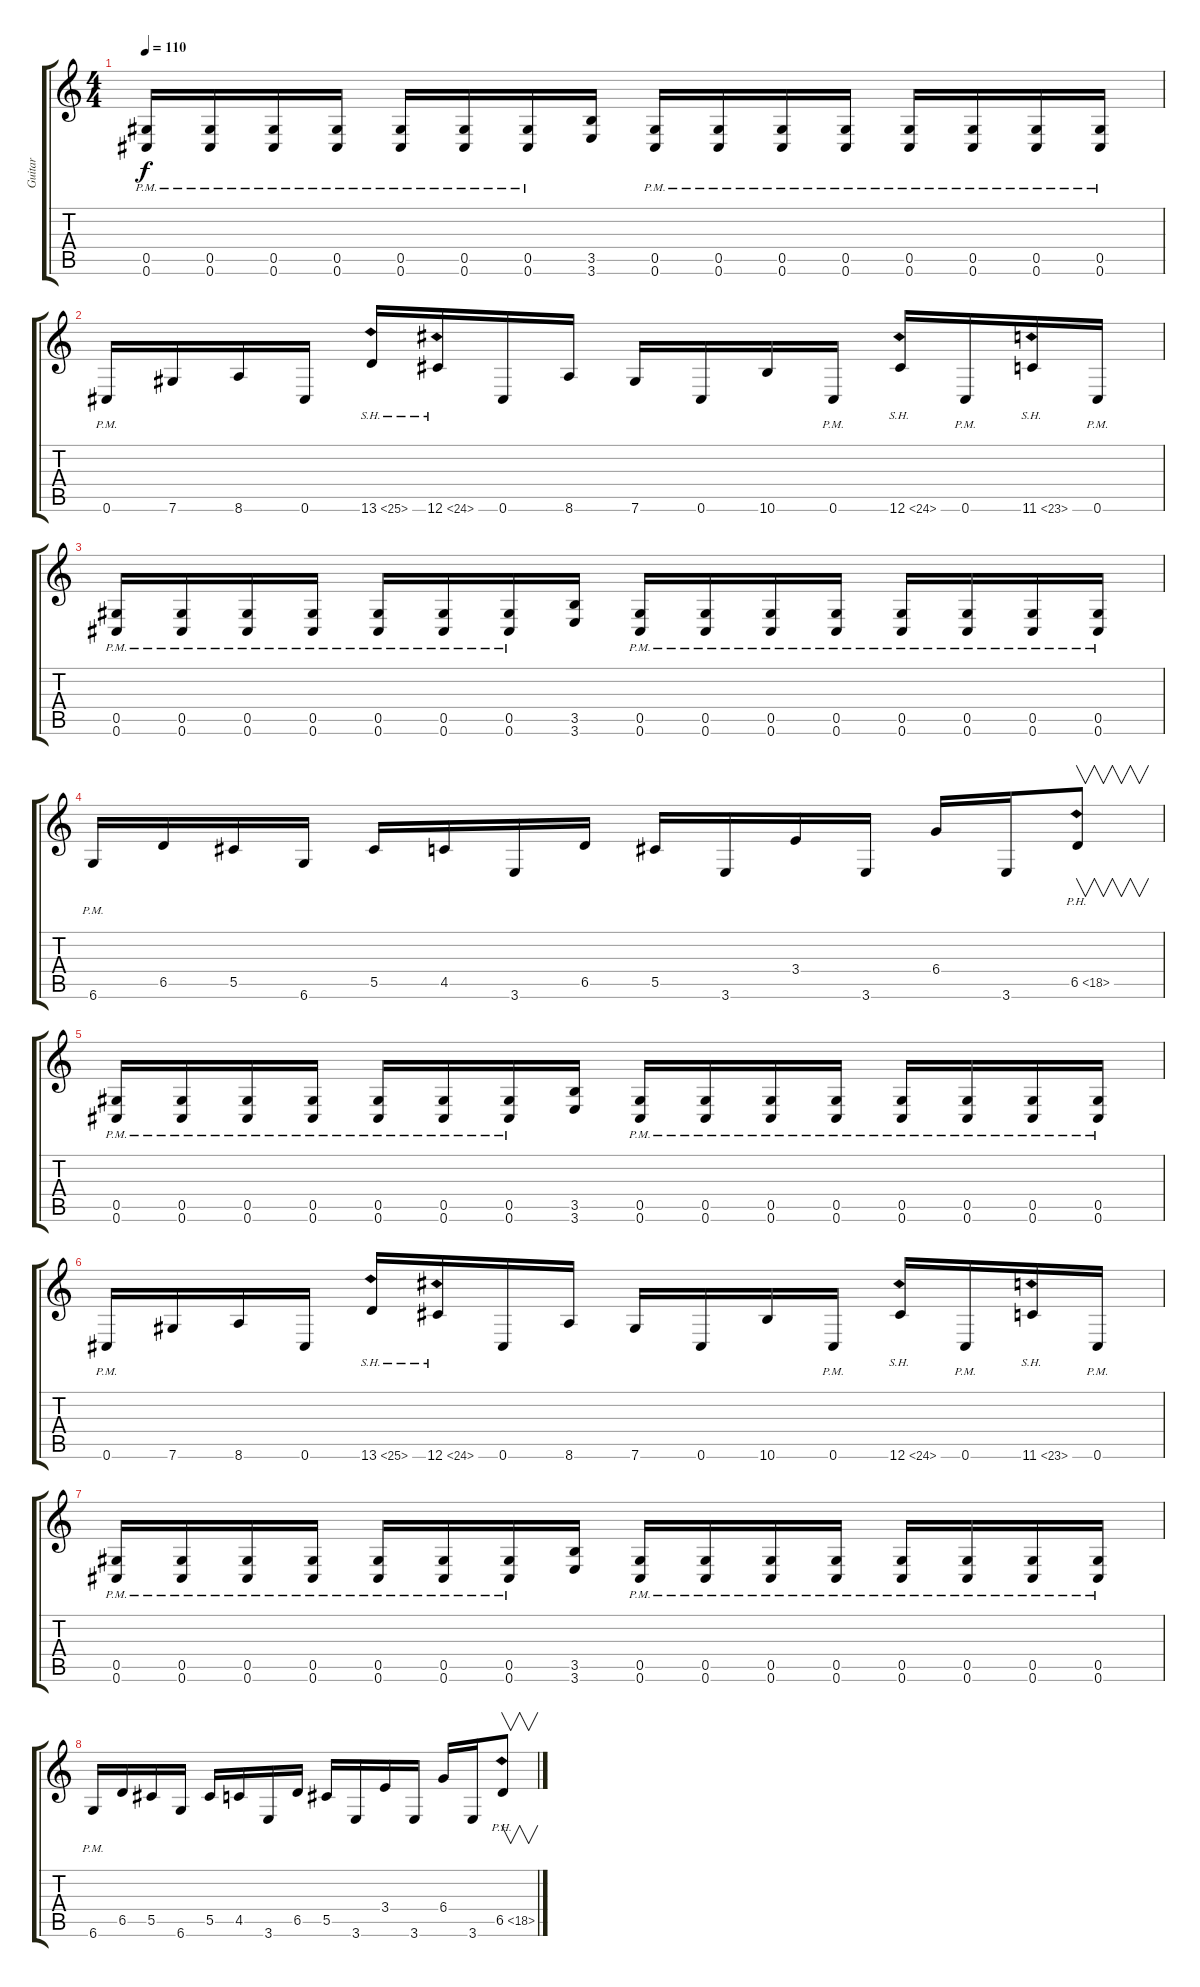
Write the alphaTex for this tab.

\track ("Guitar" "Guitar") {instrument overdrivenguitar}
\staff {score tabs}
\tuning (Eb4 Bb3 Gb3 Db3 Ab2 Db2) {hide}
\ts (4 4)
\tempo 110
\clef g2
\ks c
(0.5{pm} 0.6{pm}).16{dy f} (0.5{pm} 0.6{pm}).16 (0.5{pm} 0.6{pm}).16 (0.5{pm} 0.6{pm}).16 (0.5{pm} 0.6{pm}).16 (0.5{pm} 0.6{pm}).16 (0.5{pm} 0.6{pm}).16 (3.5 3.6).16 (0.5{pm} 0.6{pm}).16 (0.5{pm} 0.6{pm}).16 (0.5{pm} 0.6{pm}).16 (0.5{pm} 0.6{pm}).16 (0.5{pm} 0.6{pm}).16 (0.5{pm} 0.6{pm}).16 (0.5{pm} 0.6{pm}).16 (0.5{pm} 0.6{pm}).16 |
0.6{pm}.16 7.6.16 8.6.16 0.6.16 13.6{sh 12}.16 12.6{sh 12}.16 0.6.16 8.6.16 7.6.16 0.6.16 10.6.16 0.6{pm}.16 12.6{sh 12}.16 0.6{pm}.16 11.6{sh 12}.16 0.6{pm}.16 |
(0.5{pm} 0.6{pm}).16 (0.5{pm} 0.6{pm}).16 (0.5{pm} 0.6{pm}).16 (0.5{pm} 0.6{pm}).16 (0.5{pm} 0.6{pm}).16 (0.5{pm} 0.6{pm}).16 (0.5{pm} 0.6{pm}).16 (3.5 3.6).16 (0.5{pm} 0.6{pm}).16 (0.5{pm} 0.6{pm}).16 (0.5{pm} 0.6{pm}).16 (0.5{pm} 0.6{pm}).16 (0.5{pm} 0.6{pm}).16 (0.5{pm} 0.6{pm}).16 (0.5{pm} 0.6{pm}).16 (0.5{pm} 0.6{pm}).16 |
6.6{pm}.16 6.5.16 5.5.16 6.6.16 5.5.16 4.5.16 3.6.16 6.5.16 5.5.16 3.6.16 3.4.16 3.6.16 6.4.16 3.6.16 6.5{ph 12}.8{v} |
(0.5{pm} 0.6{pm}).16 (0.5{pm} 0.6{pm}).16 (0.5{pm} 0.6{pm}).16 (0.5{pm} 0.6{pm}).16 (0.5{pm} 0.6{pm}).16 (0.5{pm} 0.6{pm}).16 (0.5{pm} 0.6{pm}).16 (3.5 3.6).16 (0.5{pm} 0.6{pm}).16 (0.5{pm} 0.6{pm}).16 (0.5{pm} 0.6{pm}).16 (0.5{pm} 0.6{pm}).16 (0.5{pm} 0.6{pm}).16 (0.5{pm} 0.6{pm}).16 (0.5{pm} 0.6{pm}).16 (0.5{pm} 0.6{pm}).16 |
0.6{pm}.16 7.6.16 8.6.16 0.6.16 13.6{sh 12}.16 12.6{sh 12}.16 0.6.16 8.6.16 7.6.16 0.6.16 10.6.16 0.6{pm}.16 12.6{sh 12}.16 0.6{pm}.16 11.6{sh 12}.16 0.6{pm}.16 |
(0.5{pm} 0.6{pm}).16 (0.5{pm} 0.6{pm}).16 (0.5{pm} 0.6{pm}).16 (0.5{pm} 0.6{pm}).16 (0.5{pm} 0.6{pm}).16 (0.5{pm} 0.6{pm}).16 (0.5{pm} 0.6{pm}).16 (3.5 3.6).16 (0.5{pm} 0.6{pm}).16 (0.5{pm} 0.6{pm}).16 (0.5{pm} 0.6{pm}).16 (0.5{pm} 0.6{pm}).16 (0.5{pm} 0.6{pm}).16 (0.5{pm} 0.6{pm}).16 (0.5{pm} 0.6{pm}).16 (0.5{pm} 0.6{pm}).16 |
6.6{pm}.16 6.5.16 5.5.16 6.6.16 5.5.16 4.5.16 3.6.16 6.5.16 5.5.16 3.6.16 3.4.16 3.6.16 6.4.16 3.6.16 6.5{ph 12}.8{v}
